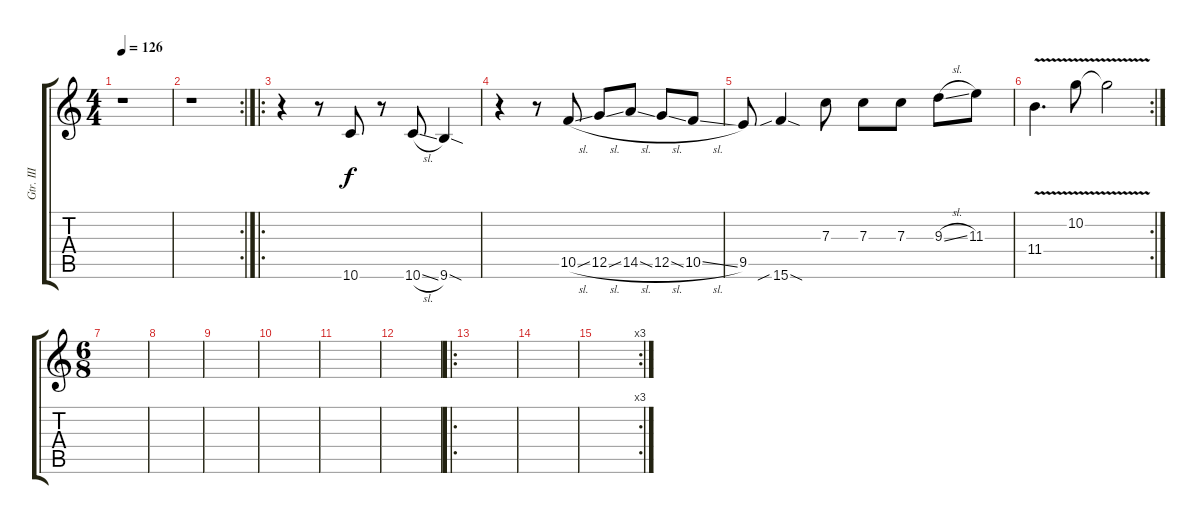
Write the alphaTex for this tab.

\track ("Gtr. III" "Gtr. III") {instrument overdrivenguitar}
\staff {score tabs}
\tuning (D4 A3 F3 C3 G2 D2) {hide}
\ts (4 4)
\tempo 126
\clef g2
\ks c
r.1{dy f} |
\rc 2
r.1 |
\ro
r.4 r.8 10.6.8 r.8 10.6{sl}.8 9.6{sod}.4 |
r.4 r.8 10.5{sl}.8 12.5{sl}.8 14.5{sl}.8 12.5{sl}.8 10.5{sl}.8 |
9.5.8 15.6{sib sod}.4 7.3.8 7.3.8 7.3.8 9.3{sl}.8 11.3.8 |
\rc 2
11.4{v}.4{d} 10.2{v}.8 10.2{t}.2 |
\ts (6 8)
|
|
|
|
|
|
\ro
|
|
\rc 3
